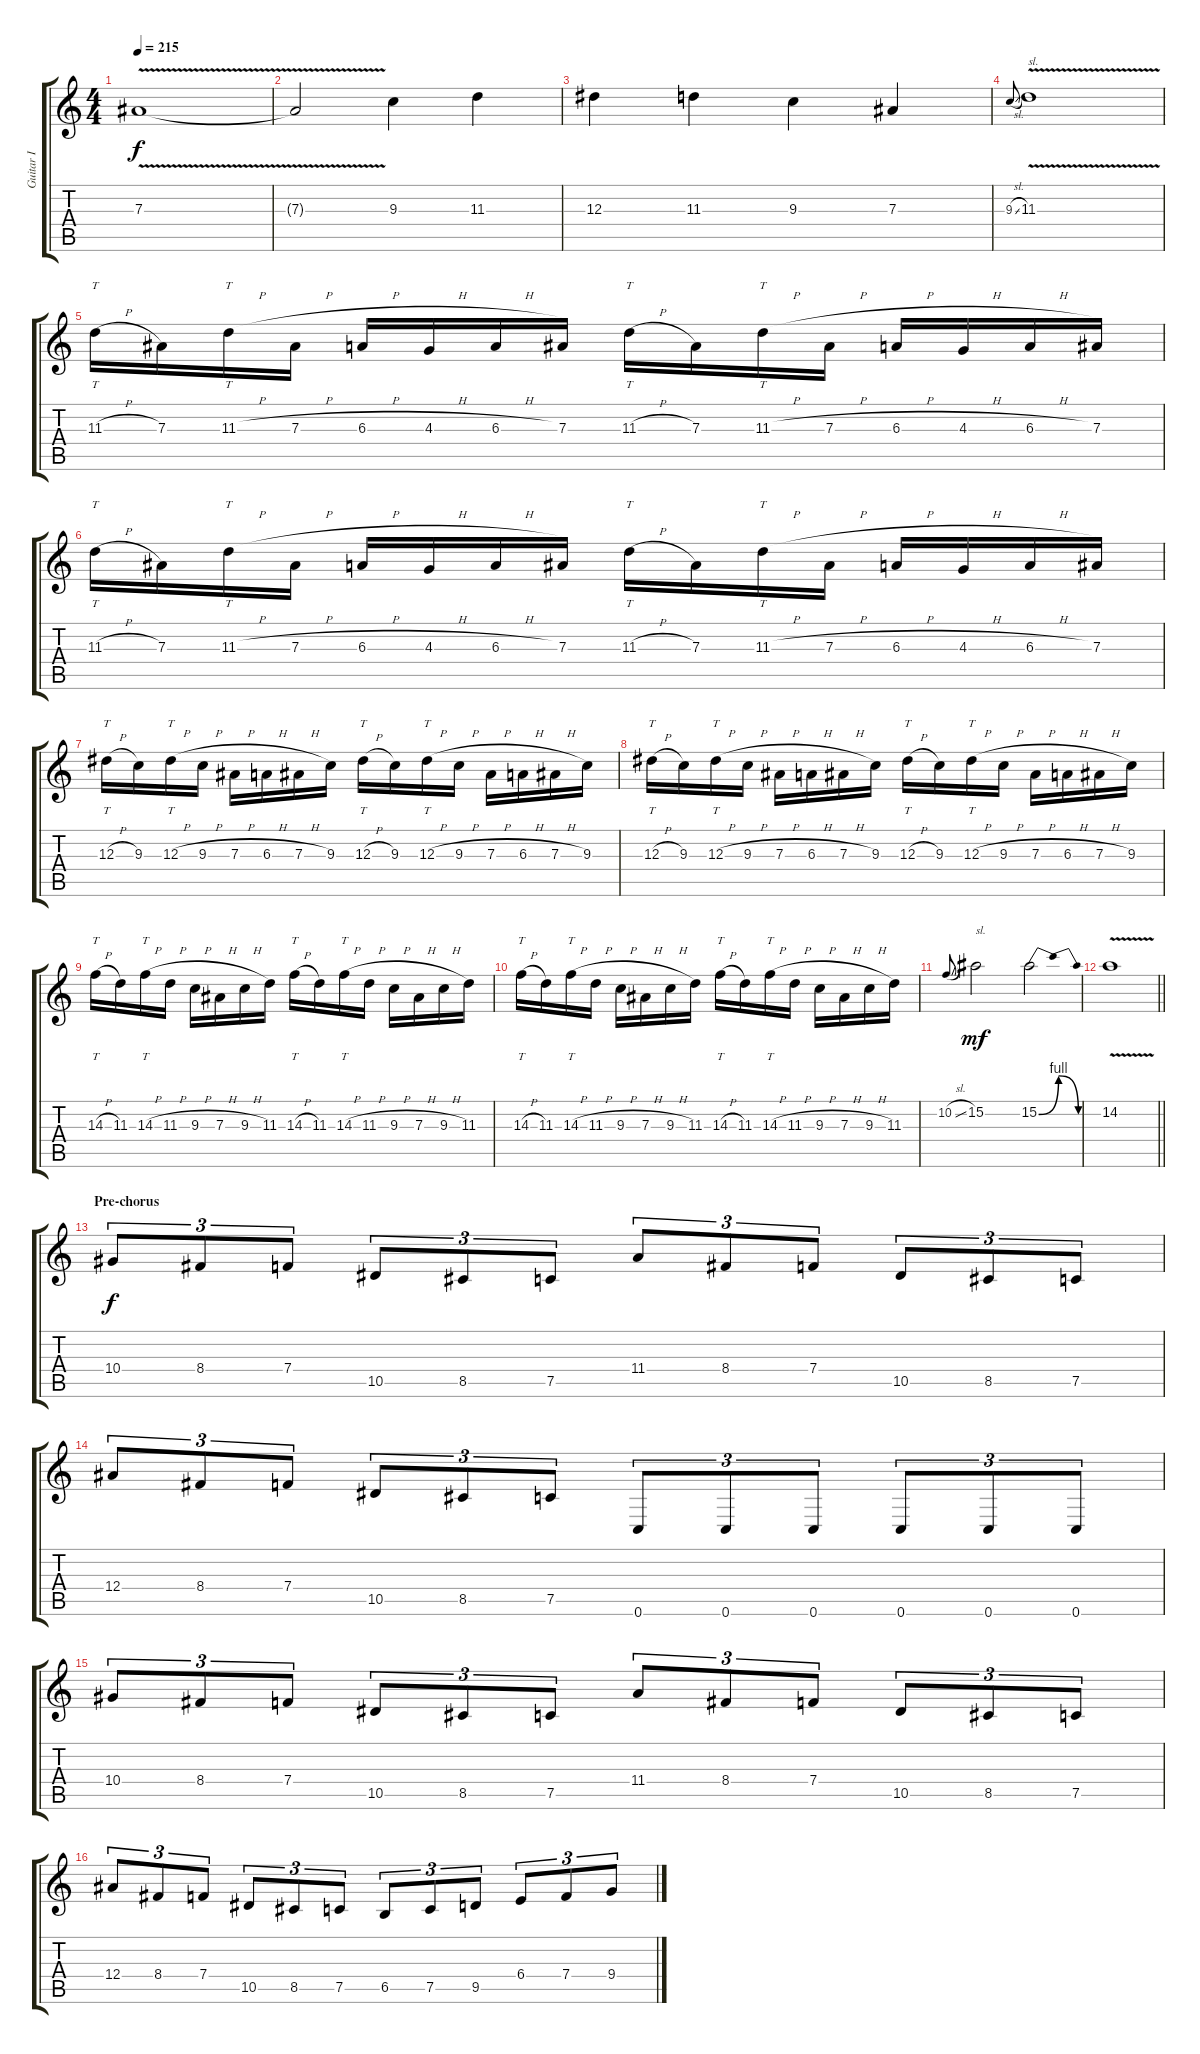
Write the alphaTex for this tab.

\track ("Guitar I" "Guitar I") {instrument distortionguitar}
\staff {score tabs}
\tuning (C4 G3 Eb3 Bb2 F2 C2) {hide}
\ts (4 4)
\tempo 215
\clef g2
\ks c
7.3{v}.1{dy f} |
7.3{t}.2 9.3.4 11.3.4 |
12.3.4 11.3.4 9.3.4 7.3.4 |
9.3{sl}.8{gr onbeat} 11.3{v}.1{txt "sl."} |
11.3{h}.16{tt volume 12} 7.3.16 11.3{h}.16{tt} 7.3{h}.16 6.3{h}.16 4.3{h}.16 6.3{h}.16 7.3.16 11.3{h}.16{tt} 7.3.16 11.3{h}.16{tt} 7.3{h}.16 6.3{h}.16 4.3{h}.16 6.3{h}.16 7.3.16 |
11.3{h}.16{tt} 7.3.16 11.3{h}.16{tt} 7.3{h}.16 6.3{h}.16 4.3{h}.16 6.3{h}.16 7.3.16 11.3{h}.16{tt} 7.3.16 11.3{h}.16{tt} 7.3{h}.16 6.3{h}.16 4.3{h}.16 6.3{h}.16 7.3.16 |
12.3{h}.16{tt} 9.3.16 12.3{h}.16{tt} 9.3{h}.16 7.3{h}.16 6.3{h}.16 7.3{h}.16 9.3.16 12.3{h}.16{tt} 9.3.16 12.3{h}.16{tt} 9.3{h}.16 7.3{h}.16 6.3{h}.16 7.3{h}.16 9.3.16 |
12.3{h}.16{tt} 9.3.16 12.3{h}.16{tt} 9.3{h}.16 7.3{h}.16 6.3{h}.16 7.3{h}.16 9.3.16 12.3{h}.16{tt} 9.3.16 12.3{h}.16{tt} 9.3{h}.16 7.3{h}.16 6.3{h}.16 7.3{h}.16 9.3.16 |
14.3{h}.16{tt} 11.3.16 14.3{h}.16{tt} 11.3{h}.16 9.3{h}.16 7.3{h}.16 9.3{h}.16 11.3.16 14.3{h}.16{tt} 11.3.16 14.3{h}.16{tt} 11.3{h}.16 9.3{h}.16 7.3{h}.16 9.3{h}.16 11.3.16 |
14.3{h}.16{tt} 11.3.16 14.3{h}.16{tt} 11.3{h}.16 9.3{h}.16 7.3{h}.16 9.3{h}.16 11.3.16 14.3{h}.16{tt} 11.3.16 14.3{h}.16{tt} 11.3{h}.16 9.3{h}.16 7.3{h}.16 9.3{h}.16 11.3.16 |
10.2{sl}.8{gr onbeat} 15.2.2{txt "sl." dy mf volume 13} 15.2{be (bendrelease 0 0 10 4 35 4 60 0)}.2 |
\barLineRight lightlight
14.2{v}.1 |
\section ("" "Pre-chorus")
10.4.8{tu (3 2) dy f} 8.4.8{tu (3 2)} 7.4.8{tu (3 2)} 10.5.8{tu (3 2)} 8.5.8{tu (3 2)} 7.5.8{tu (3 2)} 11.4.8{tu (3 2)} 8.4.8{tu (3 2)} 7.4.8{tu (3 2)} 10.5.8{tu (3 2)} 8.5.8{tu (3 2)} 7.5.8{tu (3 2)} |
12.4.8{tu (3 2)} 8.4.8{tu (3 2)} 7.4.8{tu (3 2)} 10.5.8{tu (3 2)} 8.5.8{tu (3 2)} 7.5.8{tu (3 2)} 0.6.8{tu (3 2)} 0.6.8{tu (3 2)} 0.6.8{tu (3 2)} 0.6.8{tu (3 2)} 0.6.8{tu (3 2)} 0.6.8{tu (3 2)} |
10.4.8{tu (3 2)} 8.4.8{tu (3 2)} 7.4.8{tu (3 2)} 10.5.8{tu (3 2)} 8.5.8{tu (3 2)} 7.5.8{tu (3 2)} 11.4.8{tu (3 2)} 8.4.8{tu (3 2)} 7.4.8{tu (3 2)} 10.5.8{tu (3 2)} 8.5.8{tu (3 2)} 7.5.8{tu (3 2)} |
12.4.8{tu (3 2)} 8.4.8{tu (3 2)} 7.4.8{tu (3 2)} 10.5.8{tu (3 2)} 8.5.8{tu (3 2)} 7.5.8{tu (3 2)} 6.5.8{tu (3 2)} 7.5.8{tu (3 2)} 9.5.8{tu (3 2)} 6.4.8{tu (3 2)} 7.4.8{tu (3 2)} 9.4.8{tu (3 2)}
